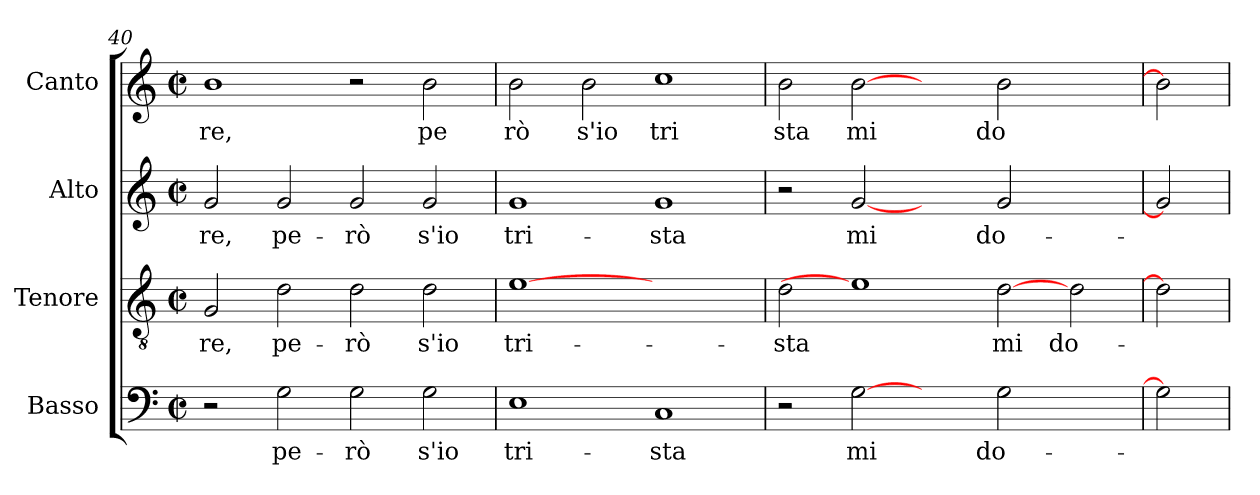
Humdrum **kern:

**kern	**text	**kern	**text	**kern	**text	**kern	**text
*part4	*part4	*part3	*part3	*part2	*part2	*part1	*part1
*staff4	*staff4	*staff3	*staff3	*staff2	*staff2	*staff1	*staff1
*I"Basso	*	*I"Tenore	*	*I"Alto	*	*I"Canto	*
*clefF4	*	*clefGv2	*	*clefG2	*	*clefG2	*
*M2/2	*	*M2/2	*	*M2/2	*	*M2/2	*
*met(c|)	*	*met(c|)	*	*met(c|)	*	*met(c|)	*
=40	=40	=40	=40	=40	=40	=40	=40
!	!	!	!LO:LY:b:cj	!	!LO:LY:b:cj	!	!LO:LY:b:cj
2r	.	2G/	-re,	2g/	-re,	1b	re,
!	!LO:LY:b:cj	!	!LO:LY:b:cj	!	!LO:LY:b:cj	!	!
2G\	pe-	2d\	pe-	2g/	pe-	.	.
!	!LO:LY:b:cj	!	!LO:LY:b:cj	!	!LO:LY:b:cj	!	!
2G\	-rò	2d\	-rò	2g/	-rò	2r	.
!	!LO:LY:b:cj	!	!LO:LY:b:cj	!	!LO:LY:b:cj	!	!LO:LY:b:cj
2G\	s'io	2d\	s'io	2g/	s'io	2b\	pe
=41	=41	=41	=41	=41	=41	=41	=41
!	!LO:LY:b:cj	!	!LO:LY:b:cj	!	!LO:LY:b:cj	!	!LO:LY:b:cj
1E	tri-	[1e	tri-	1g	tri-	2b\	rò
!	!	!	!	!	!	!	!LO:LY:b:cj
.	.	.	.	.	.	2b\	s'io
!	!LO:LY:b:cj	!	!	!	!LO:LY:b:cj	!	!LO:LY:b:cj
1C	-sta	1ryy	.	1g	-sta	1cc	tri
=42	=42	=42	=42	=42	=42	=42	=42
!	!	!	!LO:LY:b:cj	!	!	!	!LO:LY:b:cj
2r	.	2d\	-sta	2r	.	2b\	sta
!	!LO:LY:b:cj	!	!	!	!LO:LY:b:cj	!	!LO:LY:b:cj
[2G	mi	1e]	.	[2g	mi	[2b	mi
2ryy	.	.	.	2ryy	.	2ryy	.
!	!LO:LY:b:cj	!	!LO:LY:b:cj	!	!LO:LY:b:cj	!	!LO:LY:b:cj
2G\	do-	[2d	mi	2g/	do-	2b\	do
!	!	!	!LO:LY:b:cj	!	!	!	!
2ryy	.	2d\	do-	2ryy	.	2ryy	.
=43	=43	=43	=43	=43	=43	=43	=43
2G]	.	2d]	.	2g]	.	2b]	.
=	=	=	=	=	=	=	=
*-	*-	*-	*-	*-	*-	*-	*-
